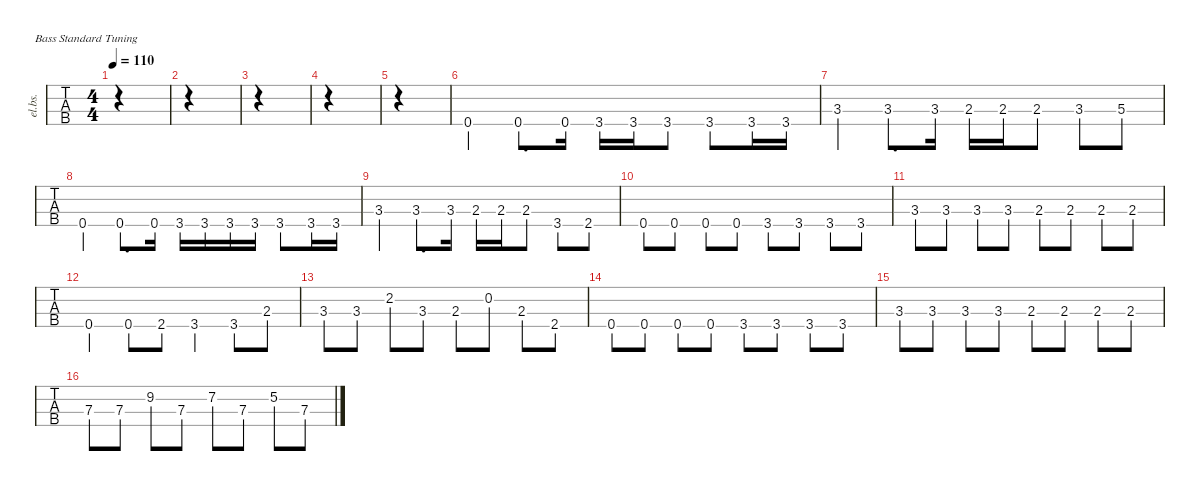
\defaultSystemsLayout 4
\hideDynamics
\bracketExtendMode nobrackets
\track ("Electric Bass" "el.bs.") {instrument electricbasspick}
\staff {tabs}
\tuning (G2 D2 A1 E1)
\ts (4 4)
\tempo 110
\clef f4
\ks c
|
|
|
|
|
0.4.4 0.4.8{d} 0.4.16 3.4.16 3.4.16 3.4.8 3.4.8 3.4.16 3.4.16 |
3.3.4 3.3.8{d} 3.3.16 2.3.16 2.3.16 2.3.8 3.3.8 5.3.8 |
0.4.4 0.4.8{d} 0.4.16 3.4.16 3.4.16 3.4.16 3.4.16 3.4.8 3.4.16 3.4.16 |
3.3.4 3.3.8{d} 3.3.16 2.3.16 2.3.16 2.3.8 3.4.8 2.4{acc #}.8 |
0.4.8 0.4.8 0.4.8 0.4.8 3.4.8 3.4.8 3.4.8 3.4.8 |
3.3.8 3.3.8 3.3.8 3.3.8 2.3.8 2.3.8 2.3.8 2.3.8 |
0.4.4 0.4.8 2.4{acc #}.8 3.4.4 3.4.8 2.3.8 |
3.3.8 3.3.8 2.2.8 3.3.8 2.3.8 0.2.8 2.3.8 2.4{acc #}.8 |
0.4.8 0.4.8 0.4.8 0.4.8 3.4.8 3.4.8 3.4.8 3.4.8 |
3.3.8 3.3.8 3.3.8 3.3.8 2.3.8 2.3.8 2.3.8 2.3.8 |
7.3.8 7.3.8 9.2.8 7.3.8 7.2.8 7.3.8 5.2.8 7.3.8
